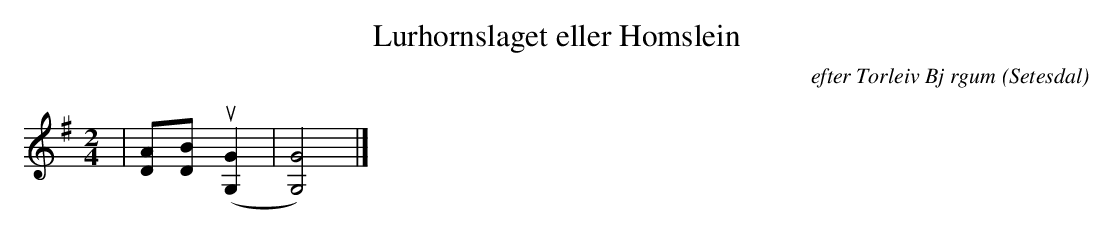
X:1
T:Lurhornslaget eller Homslein
C:efter Torleiv Bj rgum
O:Setesdal
M:2/4
L:1/8
K:G
 | [AD][BD] u([G,G]2 |[G,G]4) |]
